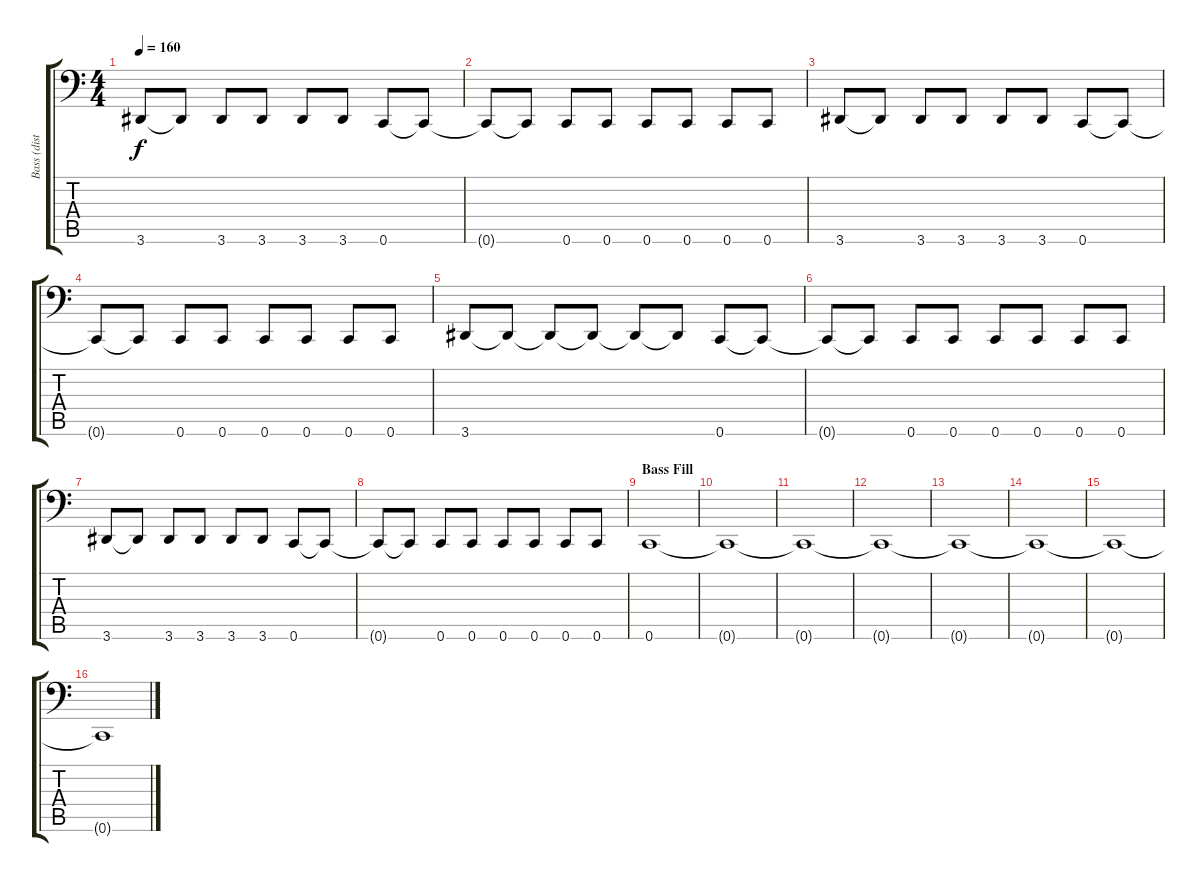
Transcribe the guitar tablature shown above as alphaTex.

\track ("Bass (distortion)" "Bass (dist") {instrument synthbass1}
\staff {score tabs}
\tuning (D3 A2 F2 C2 G1 C1) {hide}
\ts (4 4)
\tempo 160
\clef f4
\ks c
3.6.8{dy f} 3.6{t}.8 3.6.8 3.6.8 3.6.8 3.6.8 0.6.8 0.6{t}.8 |
0.6{t}.8 0.6{t}.8 0.6.8 0.6.8 0.6.8 0.6.8 0.6.8 0.6.8 |
3.6.8 3.6{t}.8 3.6.8 3.6.8 3.6.8 3.6.8 0.6.8 0.6{t}.8 |
0.6{t}.8 0.6{t}.8 0.6.8 0.6.8 0.6.8 0.6.8 0.6.8 0.6.8 |
3.6.8 3.6{t}.8 3.6{t}.8 3.6{t}.8 3.6{t}.8 3.6{t}.8 0.6.8 0.6{t}.8 |
0.6{t}.8 0.6{t}.8 0.6.8 0.6.8 0.6.8 0.6.8 0.6.8 0.6.8 |
3.6.8 3.6{t}.8 3.6.8 3.6.8 3.6.8 3.6.8 0.6.8 0.6{t}.8 |
0.6{t}.8 0.6{t}.8 0.6.8 0.6.8 0.6.8 0.6.8 0.6.8 0.6.8 |
\section ("" "Bass Fill")
0.6.1 |
0.6{t}.1 |
0.6{t}.1 |
0.6{t}.1 |
0.6{t}.1 |
0.6{t}.1 |
0.6{t}.1 |
0.6{t}.1
